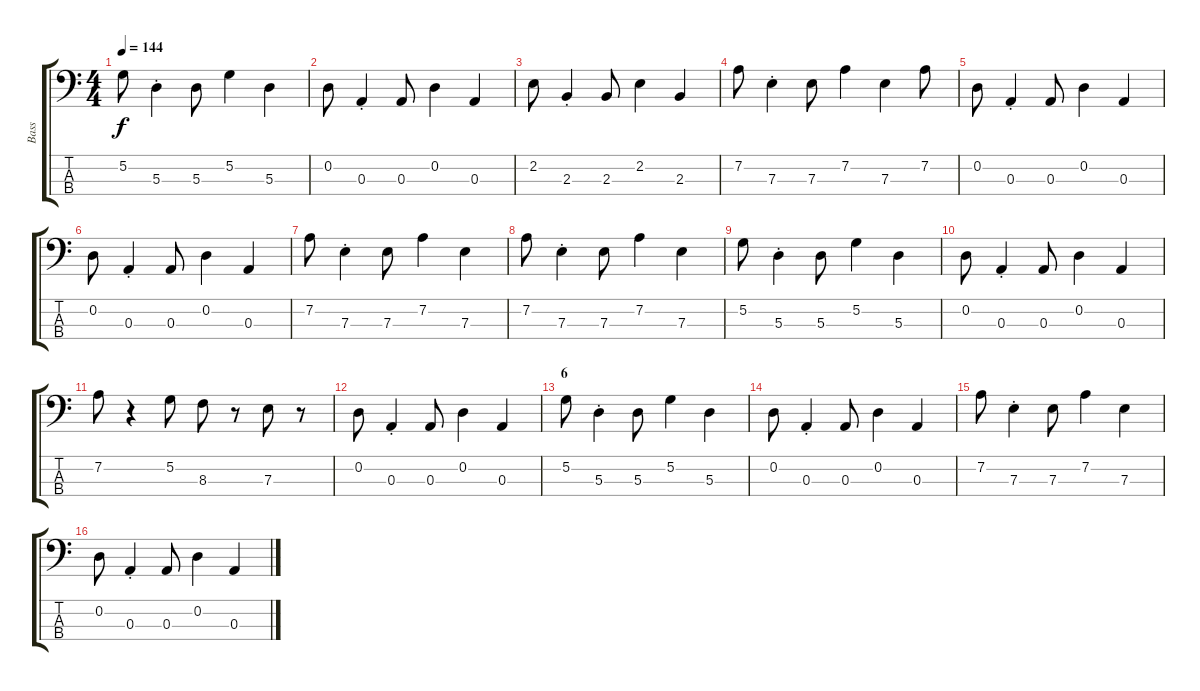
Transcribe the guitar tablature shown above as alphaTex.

\track ("Bass" "Bass") {instrument electricbassfinger}
\staff {score tabs}
\tuning (G2 D2 A1 E1) {hide}
\ts (4 4)
\tempo 144
\clef f4
\ks c
5.2.8{dy f} 5.3{st}.4 5.3.8 5.2.4 5.3.4 |
0.2.8 0.3{st}.4 0.3.8 0.2.4 0.3.4 |
2.2.8 2.3{st}.4 2.3.8 2.2.4 2.3.4 |
7.2.8 7.3{st}.4 7.3.8 7.2.4 7.3.4 7.2.8 |
0.2.8 0.3{st}.4 0.3.8 0.2.4 0.3.4 |
0.2.8 0.3{st}.4 0.3.8 0.2.4 0.3.4 |
7.2.8 7.3{st}.4 7.3.8 7.2.4 7.3.4 |
7.2.8 7.3{st}.4 7.3.8 7.2.4 7.3.4 |
5.2.8 5.3{st}.4 5.3.8 5.2.4 5.3.4 |
0.2.8 0.3{st}.4 0.3.8 0.2.4 0.3.4 |
7.2.8 r.4 5.2.8 8.3.8 r.8 7.3.8 r.8 |
0.2.8 0.3{st}.4 0.3.8 0.2.4 0.3.4 |
\section ("" "6")
5.2.8 5.3{st}.4 5.3.8 5.2.4 5.3.4 |
0.2.8 0.3{st}.4 0.3.8 0.2.4 0.3.4 |
7.2.8 7.3{st}.4 7.3.8 7.2.4 7.3.4 |
0.2.8 0.3{st}.4 0.3.8 0.2.4 0.3.4
